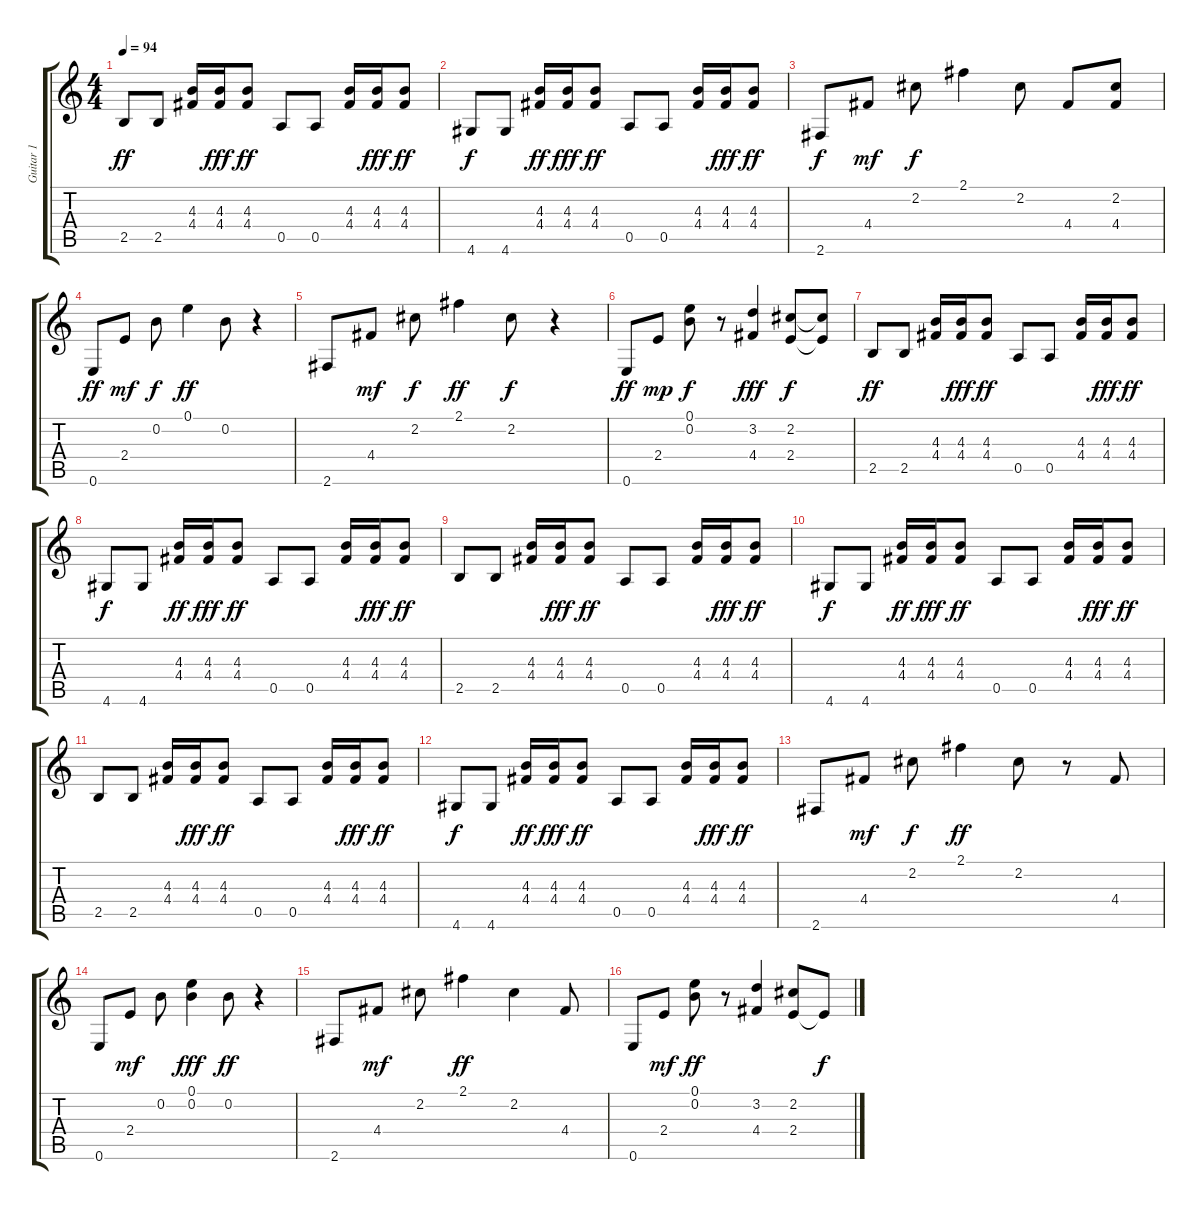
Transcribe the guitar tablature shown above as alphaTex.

\track ("Guitar 1" "Guitar 1") {instrument acousticguitarsteel}
\staff {score tabs}
\tuning (E4 B3 G3 D3 A2 E2) {hide}
\ts (4 4)
\tempo 94
\clef g2
\ks c
2.5.8{dy ff} 2.5.8 (4.3 4.4).16 (4.3 4.4).16{dy fff} (4.3 4.4).8{dy ff} 0.5.8 0.5.8 (4.3 4.4).16 (4.3 4.4).16{dy fff} (4.3 4.4).8{dy ff} |
4.6.8{dy f} 4.6.8 (4.3 4.4).16{dy ff} (4.3 4.4).16{dy fff} (4.3 4.4).8{dy ff} 0.5.8 0.5.8 (4.3 4.4).16 (4.3 4.4).16{dy fff} (4.3 4.4).8{dy ff} |
2.6.8{dy f} 4.4.8{dy mf} 2.2.8{dy f} 2.1.4 2.2.8 4.4.8 (2.2 4.4).8 |
0.6.8{dy ff} 2.4.8{dy mf} 0.2.8{dy f} 0.1.4{dy ff} 0.2.8 r.4 |
2.6.8 4.4.8{dy mf} 2.2.8{dy f} 2.1.4{dy ff} 2.2.8{dy f} r.4 |
0.6.8{dy ff} 2.4.8{dy mp} (0.1 0.2).8{dy f} r.8 (3.2 4.4).4{dy fff} (2.2 2.4).8{dy f} (2.2{t} 2.4{t}).8 |
2.5.8{dy ff} 2.5.8 (4.3 4.4).16 (4.3 4.4).16{dy fff} (4.3 4.4).8{dy ff} 0.5.8 0.5.8 (4.3 4.4).16 (4.3 4.4).16{dy fff} (4.3 4.4).8{dy ff} |
4.6.8{dy f} 4.6.8 (4.3 4.4).16{dy ff} (4.3 4.4).16{dy fff} (4.3 4.4).8{dy ff} 0.5.8 0.5.8 (4.3 4.4).16 (4.3 4.4).16{dy fff} (4.3 4.4).8{dy ff} |
2.5.8 2.5.8 (4.3 4.4).16 (4.3 4.4).16{dy fff} (4.3 4.4).8{dy ff} 0.5.8 0.5.8 (4.3 4.4).16 (4.3 4.4).16{dy fff} (4.3 4.4).8{dy ff} |
4.6.8{dy f} 4.6.8 (4.3 4.4).16{dy ff} (4.3 4.4).16{dy fff} (4.3 4.4).8{dy ff} 0.5.8 0.5.8 (4.3 4.4).16 (4.3 4.4).16{dy fff} (4.3 4.4).8{dy ff} |
2.5.8 2.5.8 (4.3 4.4).16 (4.3 4.4).16{dy fff} (4.3 4.4).8{dy ff} 0.5.8 0.5.8 (4.3 4.4).16 (4.3 4.4).16{dy fff} (4.3 4.4).8{dy ff} |
4.6.8{dy f} 4.6.8 (4.3 4.4).16{dy ff} (4.3 4.4).16{dy fff} (4.3 4.4).8{dy ff} 0.5.8 0.5.8 (4.3 4.4).16 (4.3 4.4).16{dy fff} (4.3 4.4).8{dy ff} |
2.6.8 4.4.8{dy mf} 2.2.8{dy f} 2.1.4{dy ff} 2.2.8 r.8 4.4.8 |
0.6.8 2.4.8{dy mf} 0.2.8 (0.1 0.2).4{dy fff} 0.2.8{dy ff} r.4 |
2.6.8 4.4.8{dy mf} 2.2.8 2.1.4{dy ff} 2.2.4 4.4.8 |
0.6.8 2.4.8{dy mf} (0.1 0.2).8{dy ff} r.8 (3.2 4.4).4 (2.2 2.4).8 2.4{t}.8{dy f}
